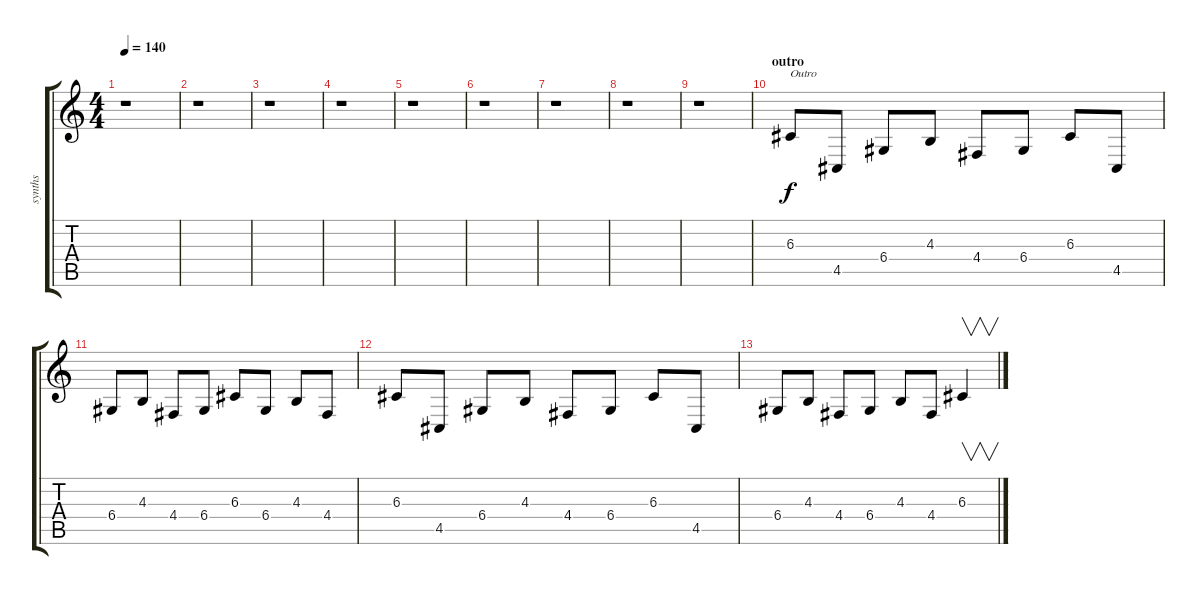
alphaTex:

\track ("synths" "synths") {instrument lead5charang}
\staff {score tabs}
\tuning (E4 B3 G3 D3 A2 E2) {hide}
\ts (4 4)
\tempo 140
\clef g2
\ks c
r.1{dy f} |
r.1 |
r.1 |
r.1 |
r.1 |
r.1 |
r.1 |
r.1 |
r.1 |
\section ("" "outro")
6.3.8{txt "Outro"} 4.5.8 6.4.8 4.3.8 4.4.8 6.4.8 6.3.8 4.5.8 |
6.4.8 4.3.8 4.4.8 6.4.8 6.3.8 6.4.8 4.3.8 4.4.8 |
6.3.8 4.5.8 6.4.8 4.3.8 4.4.8 6.4.8 6.3.8 4.5.8 |
6.4.8 4.3.8 4.4.8 6.4.8 4.3.8 4.4.8 6.3.4{v}
